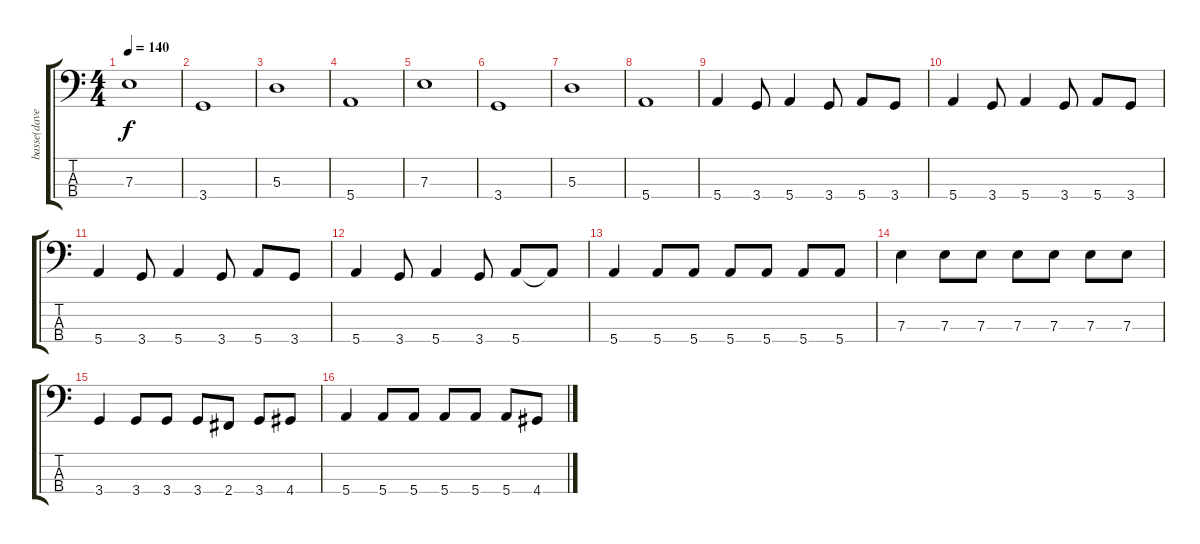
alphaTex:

\track ("basse(dave)" "basse(dave") {instrument electricbasspick}
\staff {score tabs}
\tuning (G2 D2 A1 E1) {hide}
\ts (4 4)
\tempo 140
\clef f4
\ks c
7.3.1{dy f} |
3.4.1 |
5.3.1 |
5.4.1 |
7.3.1 |
3.4.1 |
5.3.1 |
5.4.1 |
5.4.4 3.4.8 5.4.4 3.4.8 5.4.8 3.4.8 |
5.4.4 3.4.8 5.4.4 3.4.8 5.4.8 3.4.8 |
5.4.4 3.4.8 5.4.4 3.4.8 5.4.8 3.4.8 |
5.4.4 3.4.8 5.4.4 3.4.8 5.4.8 5.4{t}.8 |
5.4.4 5.4.8 5.4.8 5.4.8 5.4.8 5.4.8 5.4.8 |
7.3.4 7.3.8 7.3.8 7.3.8 7.3.8 7.3.8 7.3.8 |
3.4.4 3.4.8 3.4.8 3.4.8 2.4.8 3.4.8 4.4.8 |
5.4.4 5.4.8 5.4.8 5.4.8 5.4.8 5.4.8 4.4.8
